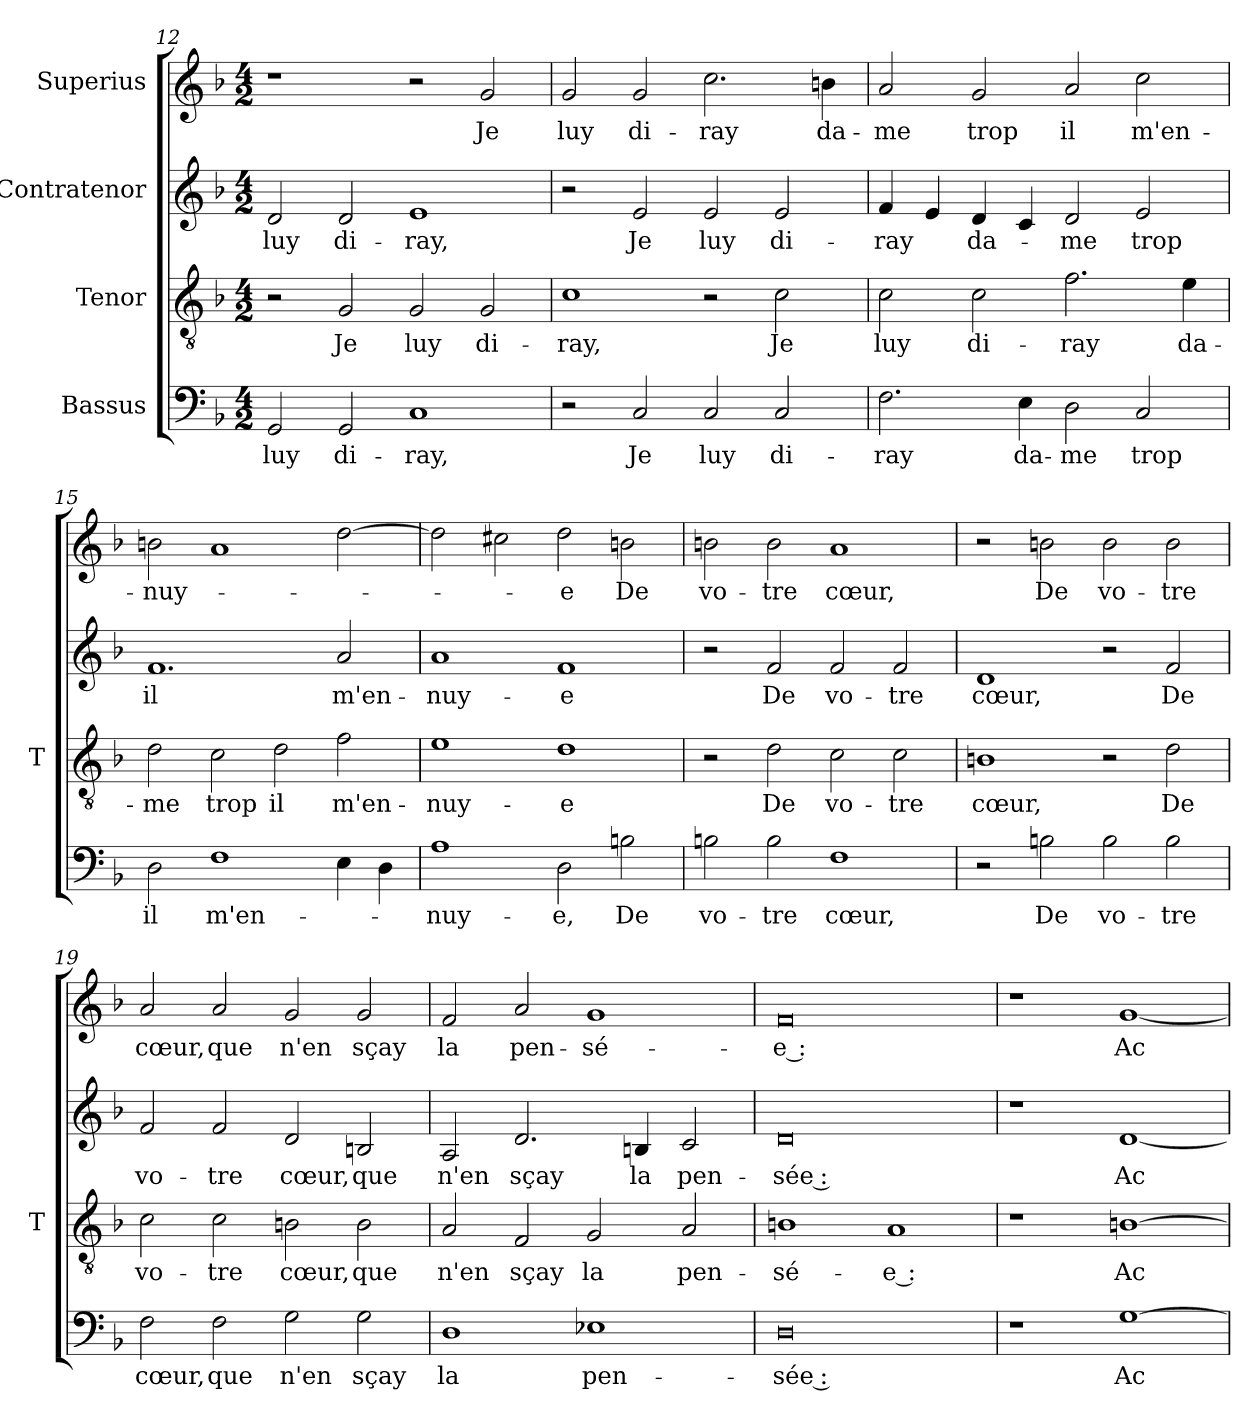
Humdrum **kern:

**kern	**text	**kern	**text	**kern	**text	**kern	**text
*part4	*part4	*part3	*part3	*part2	*part2	*part1	*part1
*staff4	*staff4	*staff3	*staff3	*staff2	*staff2	*staff1	*staff1
*I"Bassus	*	*I"Tenor	*	*I"Contratenor	*	*I"Superius	*
*	*	*I'T	*	*	*	*	*
*clefF4	*	*clefGv2	*	*clefG2	*	*clefG2	*
*k[b-]	*	*k[b-]	*	*k[b-]	*	*k[b-]	*
*M4/2	*	*M4/2	*	*M4/2	*	*M4/2	*
=12	=12	=12	=12	=12	=12	=12	=12
2GG	-luy	2r	.	2d	-luy	1r	.
2GG	di-	2G	-Je	2d	di-	.	.
1C	-ray,	2G	-luy	1e	-ray,	2r	.
.	.	2G	di-	.	.	2g	-Je
=13	=13	=13	=13	=13	=13	=13	=13
2r	.	1c	-ray,	2r	.	2g	-luy
2C	-Je	.	.	2e	-Je	2g	di-
2C	-luy	2r	.	2e	-luy	2.cc	-ray
2C	di-	2c	-Je	2e	di-	.	.
.	.	.	.	.	.	4b	da-
=14	=14	=14	=14	=14	=14	=14	=14
2.F	-ray	2c	-luy	4f	-ray	2a	-me
.	.	.	.	4e	.	.	.
.	.	2c	di-	4d	da-	2g	-trop
4E	da-	.	.	4c	.	.	.
2D	-me	2.f	-ray	2d	-me	2a	-il
2C	-trop	.	.	2e	-trop	2cc	m'en-
.	.	4e	da-	.	.	.	.
=15	=15	=15	=15	=15	=15	=15	=15
2D	-il	2d	-me	1.f	-il	2b	nuy-
1F	m'en-	2c	-trop	.	.	1a	.
.	.	2d	-il	.	.	.	.
4E	.	2f	m'en-	2a	m'en-	[2dd	.
4D	.	.	.	.	.	.	.
=16	=16	=16	=16	=16	=16	=16	=16
1A	nuy-	1e	nuy-	1a	nuy-	2dd]	.
.	.	.	.	.	.	2cc#X	.
2D	-e,	1d	-e	1f	-e	2dd	-e
2B	-De	.	.	.	.	2b	-De
=17	=17	=17	=17	=17	=17	=17	=17
2B	vo-	2r	.	2r	.	2b	vo-
2B	-tre	2d	-De	2f	-De	2b	-tre
1F	-cœur,	2c	vo-	2f	vo-	1a	-cœur,
.	.	2c	-tre	2f	-tre	.	.
=18	=18	=18	=18	=18	=18	=18	=18
2r	.	1Bn	-cœur,	1d	-cœur,	2r	.
2B	-De	.	.	.	.	2b	-De
2B	vo-	2r	.	2r	.	2b	vo-
2B	-tre	2d	-De	2f	-De	2b	-tre
=19	=19	=19	=19	=19	=19	=19	=19
2F	-cœur,	2c	vo-	2f	vo-	2a	-cœur,
2F	-que	2c	-tre	2f	-tre	2a	-que
2G	-n'en	2Bn	-cœur,	2d	-cœur,	2g	-n'en
2G	-sçay	2B	-que	2Bn	-que	2g	-sçay
=20	=20	=20	=20	=20	=20	=20	=20
1D	-la	2A	-n'en	2A	-n'en	2f	-la
.	.	2F	-sçay	2.d	-sçay	2a	pen-
1E-X	pen-	2G	-la	.	.	1g	sé-
.	.	.	.	4Bn	-la	.	.
.	.	2A	pen-	2c	pen-	.	.
=21	=21	=21	=21	=21	=21	=21	=21
0D	-sée :	1Bn	sé-	0d	-sée :	0f	-e :
.	.	1A	-e :	.	.	.	.
=22	=22	=22	=22	=22	=22	=22	=22
1r	.	1r	.	1r	.	1r	.
[1G	Ac-	[1Bn	Ac-	[1d	Ac-	[1g	Ac-
=	=	=	=	=	=	=	=
*-	*-	*-	*-	*-	*-	*-	*-
